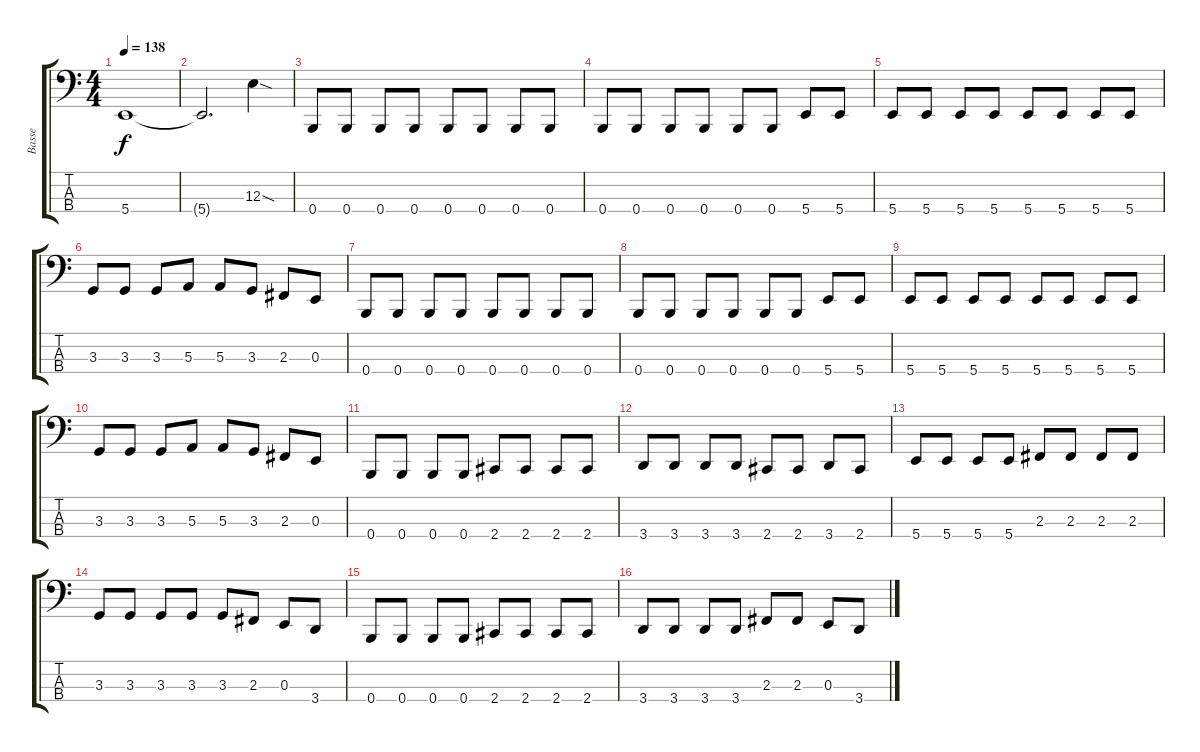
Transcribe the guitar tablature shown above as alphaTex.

\track ("Basse" "Basse") {instrument electricbassfinger}
\staff {score tabs}
\tuning (D2 A1 E1 B0) {hide}
\ts (4 4)
\tempo 138
\clef f4
\ks c
5.4.1{dy f} |
5.4{t}.2{d} 12.3{sod}.4 |
0.4.8 0.4.8 0.4.8 0.4.8 0.4.8 0.4.8 0.4.8 0.4.8 |
0.4.8 0.4.8 0.4.8 0.4.8 0.4.8 0.4.8 5.4.8 5.4.8 |
5.4.8 5.4.8 5.4.8 5.4.8 5.4.8 5.4.8 5.4.8 5.4.8 |
3.3.8 3.3.8 3.3.8 5.3.8 5.3.8 3.3.8 2.3.8 0.3.8 |
0.4.8 0.4.8 0.4.8 0.4.8 0.4.8 0.4.8 0.4.8 0.4.8 |
0.4.8 0.4.8 0.4.8 0.4.8 0.4.8 0.4.8 5.4.8 5.4.8 |
5.4.8 5.4.8 5.4.8 5.4.8 5.4.8 5.4.8 5.4.8 5.4.8 |
3.3.8 3.3.8 3.3.8 5.3.8 5.3.8 3.3.8 2.3.8 0.3.8 |
0.4.8 0.4.8 0.4.8 0.4.8 2.4.8 2.4.8 2.4.8 2.4.8 |
3.4.8 3.4.8 3.4.8 3.4.8 2.4.8 2.4.8 3.4.8 2.4.8 |
5.4.8 5.4.8 5.4.8 5.4.8 2.3.8 2.3.8 2.3.8 2.3.8 |
3.3.8 3.3.8 3.3.8 3.3.8 3.3.8 2.3.8 0.3.8 3.4.8 |
0.4.8 0.4.8 0.4.8 0.4.8 2.4.8 2.4.8 2.4.8 2.4.8 |
3.4.8 3.4.8 3.4.8 3.4.8 2.3.8 2.3.8 0.3.8 3.4.8
